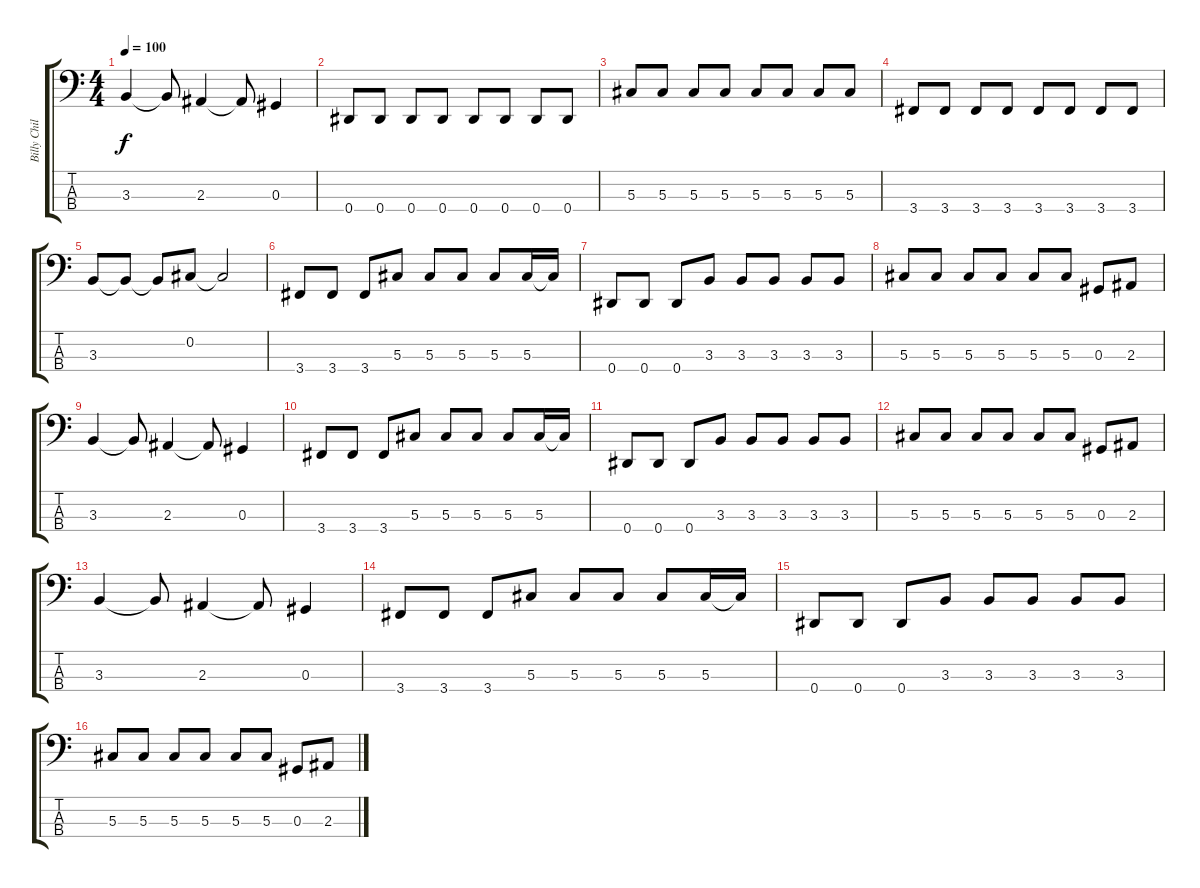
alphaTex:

\track ("Billy Childs" "Billy Chil") {instrument electricbasspick}
\staff {score tabs}
\tuning (Gb2 Db2 Ab1 Eb1) {hide}
\ts (4 4)
\tempo 100
\clef f4
\ks c
3.3.4{dy f} 3.3{t}.8 2.3.4 2.3{t}.8 0.3.4 |
0.4.8 0.4.8 0.4.8 0.4.8 0.4.8 0.4.8 0.4.8 0.4.8 |
5.3.8 5.3.8 5.3.8 5.3.8 5.3.8 5.3.8 5.3.8 5.3.8 |
3.4.8 3.4.8 3.4.8 3.4.8 3.4.8 3.4.8 3.4.8 3.4.8 |
3.3.8 3.3{t}.8 3.3{t}.8 0.2.8 0.2{t}.2 |
3.4.8 3.4.8 3.4.8 5.3.8 5.3.8 5.3.8 5.3.8 5.3.16 5.3{t}.16 |
0.4.8 0.4.8 0.4.8 3.3.8 3.3.8 3.3.8 3.3.8 3.3.8 |
5.3.8 5.3.8 5.3.8 5.3.8 5.3.8 5.3.8 0.3.8 2.3.8 |
3.3.4 3.3{t}.8 2.3.4 2.3{t}.8 0.3.4 |
3.4.8 3.4.8 3.4.8 5.3.8 5.3.8 5.3.8 5.3.8 5.3.16 5.3{t}.16 |
0.4.8 0.4.8 0.4.8 3.3.8 3.3.8 3.3.8 3.3.8 3.3.8 |
5.3.8 5.3.8 5.3.8 5.3.8 5.3.8 5.3.8 0.3.8 2.3.8 |
3.3.4 3.3{t}.8 2.3.4 2.3{t}.8 0.3.4 |
3.4.8 3.4.8 3.4.8 5.3.8 5.3.8 5.3.8 5.3.8 5.3.16 5.3{t}.16 |
0.4.8 0.4.8 0.4.8 3.3.8 3.3.8 3.3.8 3.3.8 3.3.8 |
5.3.8 5.3.8 5.3.8 5.3.8 5.3.8 5.3.8 0.3.8 2.3.8
